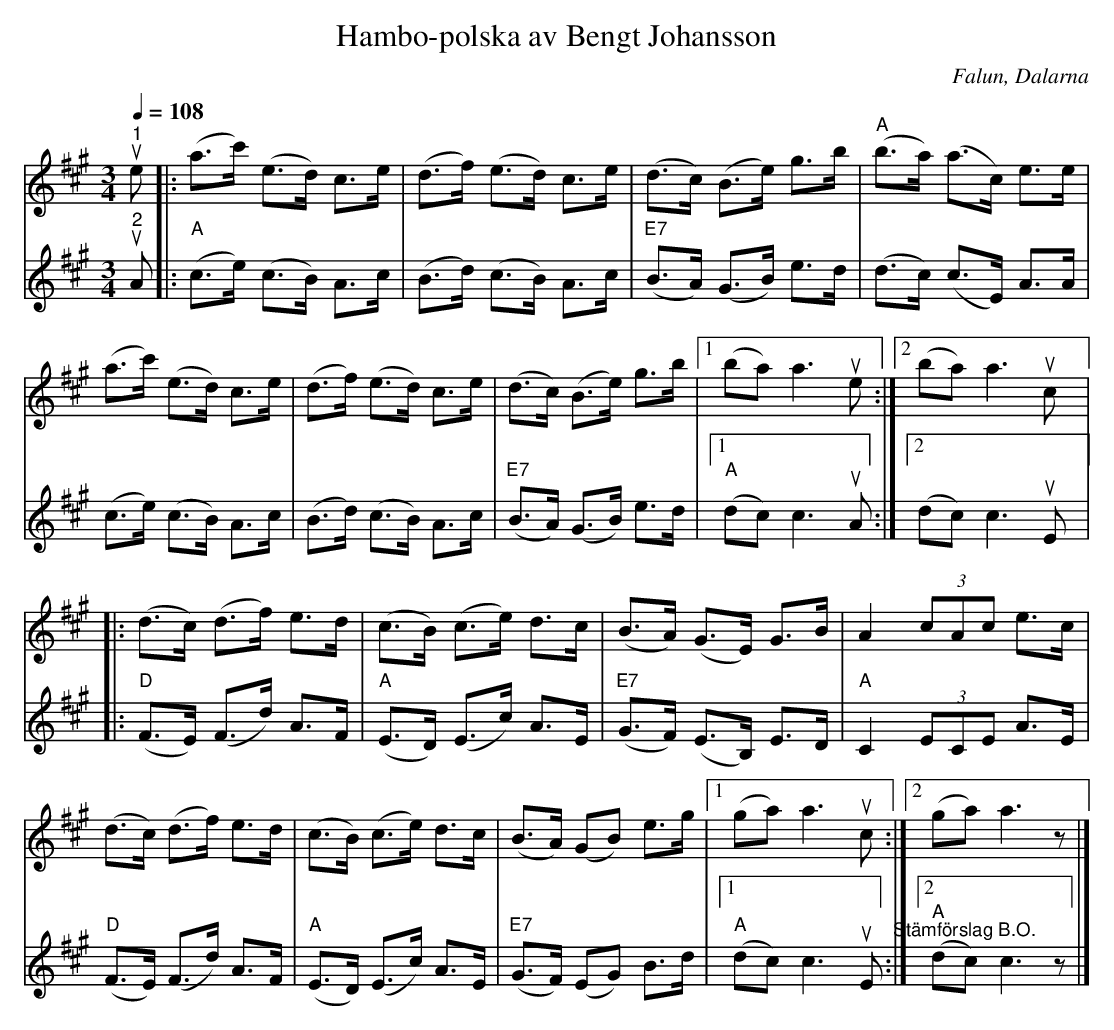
X:1
T:Hambo-polska av Bengt Johansson
O:Falun, Dalarna
L:1/8
Q:1/4=108
M:3/4
K:A
V:1
"^1"u e |: (a>c') (e>d) c>e | (d>f) (e>d) c>e | (d>c) (B>e) g>b |"A" (b>a) (a>c) e>e |
(a>c') (e>d) c>e | (d>f) (e>d) c>e | (d>c) (B>e) g>b |1 (ba) a3u e :|2 (ba) a3u c |:
(d>c) (d>f) e>d | (c>B) (c>e) d>c | (B>A) (G>E) G>B | A2 (3cAc e>c |
(d>c) (d>f) e>d | (c>B) (c>e) d>c | (B>A) (GB) e>g |1 (ga) a3u c :|2 (ga) a3 z |]
V:2
"^2"u A |:"A" (c>e) (c>B) A>c | (B>d) (c>B) A>c |"E7" (B>A) (G>B) e>d | (d>c) (c>E) A>A |
(c>e) (c>B) A>c | (B>d) (c>B) A>c |"E7" (B>A) (G>B) e>d |1"A" (dc) c3u A :|2 (dc) c3u E |:
"D" (F>E) (F>d) A>F |"A" (E>D) (E>c) A>E |"E7" (G>F) (E>B,) E>D |"A" C2 (3ECE A>E |
"D" (F>E) (F>d) A>F |"A" (E>D) (E>c) A>E |"E7" (G>F) (EG) B>d |1 "A" (dc) c3u E"^Stämförslag B.O." :|2"A" (dc) c3 z |]
